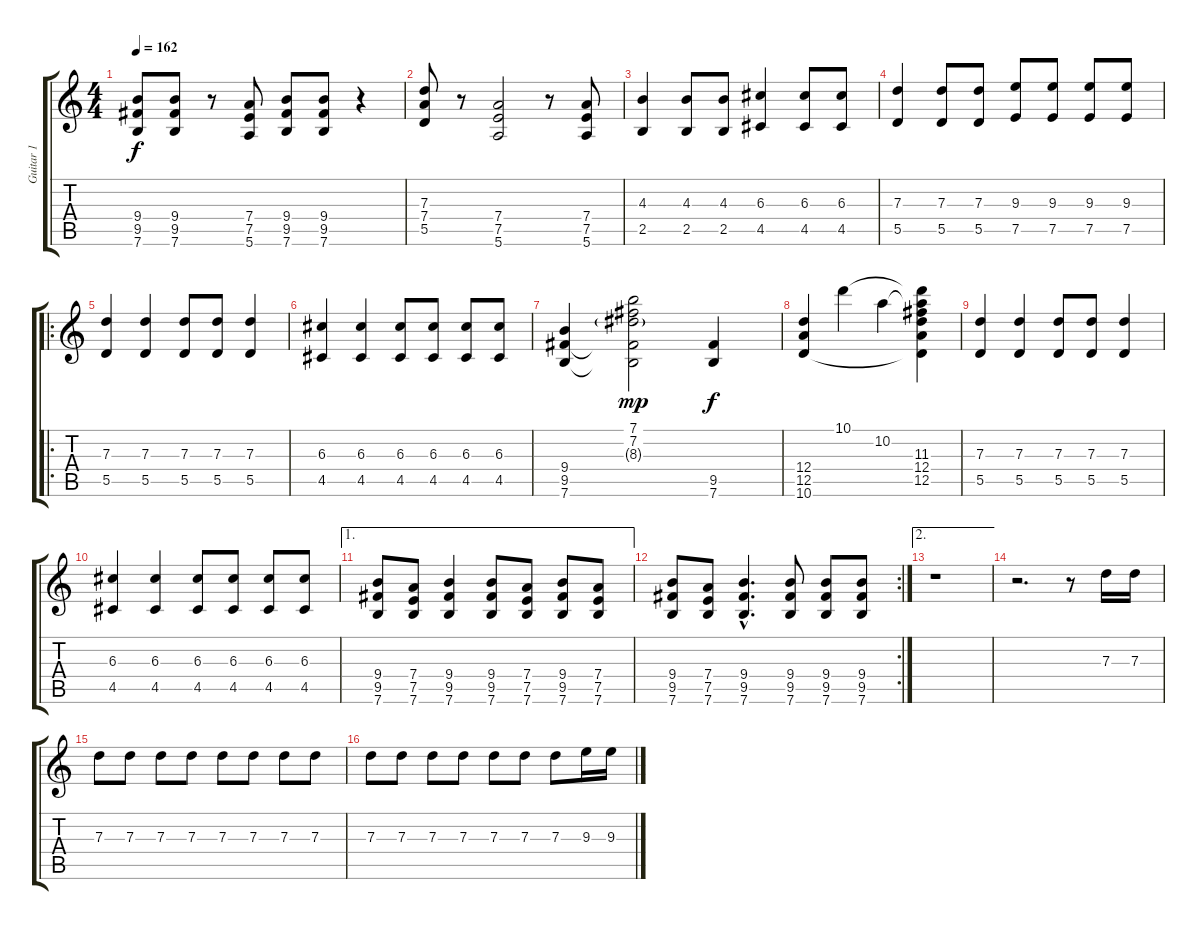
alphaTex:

\track ("Guitar 1" "Guitar 1") {instrument overdrivenguitar}
\staff {score tabs}
\tuning (E4 B3 G3 D3 A2 E2) {hide}
\ts (4 4)
\tempo 162
\clef g2
\ks c
(9.4 9.5 7.6).8{dy f} (9.4 9.5 7.6).8 r.8 (7.4 7.5 5.6).8 (9.4 9.5 7.6).8 (9.4 9.5 7.6).8 r.4 |
(7.3 7.4 5.5).8 r.8 (7.4 7.5 5.6).2 r.8 (7.4 7.5 5.6).8 |
(4.3 2.5).4 (4.3 2.5).8 (4.3 2.5).8 (6.3 4.5).4 (6.3 4.5).8 (6.3 4.5).8 |
(7.3 5.5).4 (7.3 5.5).8 (7.3 5.5).8 (9.3 7.5).8 (9.3 7.5).8 (9.3 7.5).8 (9.3 7.5).8 |
\ro
(7.3 5.5).4 (7.3 5.5).4 (7.3 5.5).8 (7.3 5.5).8 (7.3 5.5).4 |
(6.3 4.5).4 (6.3 4.5).4 (6.3 4.5).8 (6.3 4.5).8 (6.3 4.5).8 (6.3 4.5).8 |
(9.4 9.5 7.6).4 (7.1 7.2 8.3{g} 9.5{t} 7.6{t}).2{dy mp} (9.5 7.6).4{dy f} |
(12.4 12.5 10.6).4 10.1.4 10.2.4 (10.1{t} 10.2{t} 11.3 12.4 12.5 10.6{t}).4 |
(7.3 5.5).4 (7.3 5.5).4 (7.3 5.5).8 (7.3 5.5).8 (7.3 5.5).4 |
(6.3 4.5).4 (6.3 4.5).4 (6.3 4.5).8 (6.3 4.5).8 (6.3 4.5).8 (6.3 4.5).8 |
\ae 1
(9.4 9.5 7.6).8 (7.4 7.5 7.6).8 (9.4 9.5 7.6).4 (9.4 9.5 7.6).8 (7.4 7.5 7.6).8 (9.4 9.5 7.6).8 (7.4 7.5 7.6).8 |
\rc 2
(9.4 9.5 7.6).8 (7.4 7.5 7.6).8 (9.4{hac} 9.5{hac} 7.6{hac}).4{d} (9.4 9.5 7.6).8 (9.4 9.5 7.6).8 (9.4 9.5 7.6).8 |
\ae 2
r.1 |
r.2{d} r.8 7.3.16 7.3.16 |
7.3.8 7.3.8 7.3.8 7.3.8 7.3.8 7.3.8 7.3.8 7.3.8 |
7.3.8 7.3.8 7.3.8 7.3.8 7.3.8 7.3.8 7.3.8 9.3.16 9.3.16
